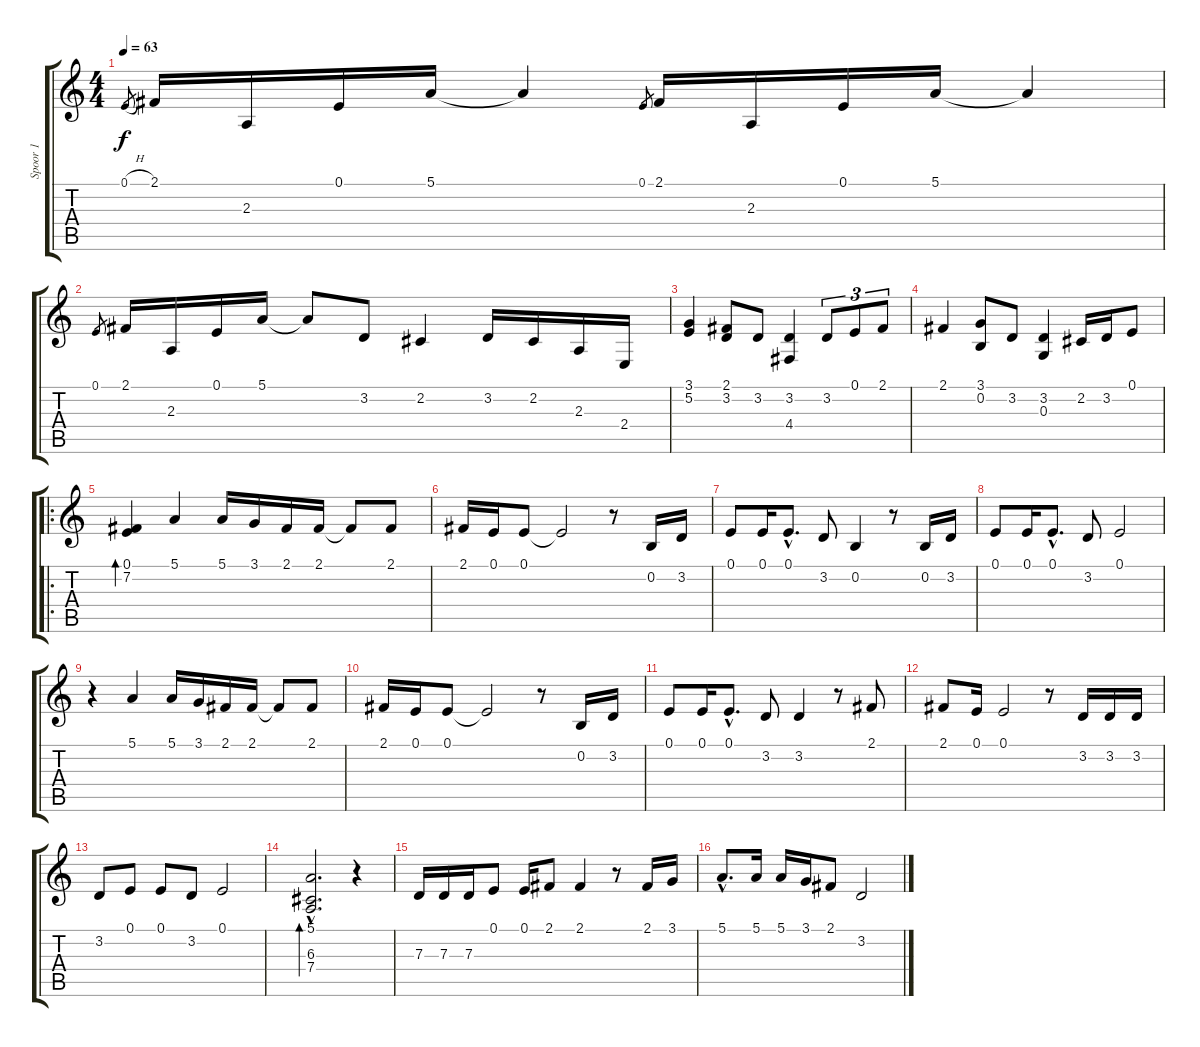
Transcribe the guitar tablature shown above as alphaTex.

\track ("Spoor 1" "Spoor 1") {instrument electricgrandpiano}
\staff {score tabs}
\tuning (E4 B3 G3 D3 A2 E2) {hide}
\ts (4 4)
\tempo 63
\clef g2
\ks c
0.1{h}.8{gr dy f instrument electricgrandpiano} 2.1.16 2.3.16 0.1.16 5.1.16 5.1{t}.4 0.1.8{gr} 2.1.16 2.3.16 0.1.16 5.1.16 5.1{t}.4 |
0.1.8{gr} 2.1.16 2.3.16 0.1.16 5.1.16 5.1{t}.8 3.2.8 2.2.4 3.2.16 2.2.16 2.3.16 2.4.16 |
(3.1 5.2).4 (2.1 3.2).8 3.2.8 (3.2 4.4).4 3.2.8{tu (3 2)} 0.1.8{tu (3 2)} 2.1.8{tu (3 2)} |
2.1.4 (3.1 0.2).8 3.2.8 (3.2 0.3).4 2.2.16 3.2.16 0.1.8 |
\ro
(0.1 7.2).4{bd 60} 5.1.4 5.1.16 3.1.16 2.1.16 2.1.16 2.1{t}.8 2.1.8 |
2.1.16 0.1.16 0.1.8 0.1{t}.2 r.8 0.2.16 3.2.16 |
0.1.8 0.1.16 0.1{hac}.8{d} 3.2.8 0.2.4 r.8 0.2.16 3.2.16 |
0.1.8 0.1.16 0.1{hac}.8{d} 3.2.8 0.1.2 |
r.4 5.1.4 5.1.16 3.1.16 2.1.16 2.1.16 2.1{t}.8 2.1.8 |
2.1.16 0.1.16 0.1.8 0.1{t}.2 r.8 0.2.16 3.2.16 |
0.1.8 0.1.16 0.1{hac}.8{d} 3.2.8 3.2.4 r.8 2.1.8 |
2.1.8 0.1.16 0.1.2 r.8 3.2.16 3.2.16 3.2.16 |
3.2.8 0.1.8 0.1.8 3.2.8 0.1.2 |
(5.1{hac} 6.3{hac} 7.4{hac}).2{d bd 60} r.4 |
7.3.16 7.3.16 7.3.16 0.1.8 0.1.16 2.1.8 2.1.4 r.8 2.1.16 3.1.16 |
5.1{hac}.8{d} 5.1.16 5.1.16 3.1.16 2.1.8 3.2.2
